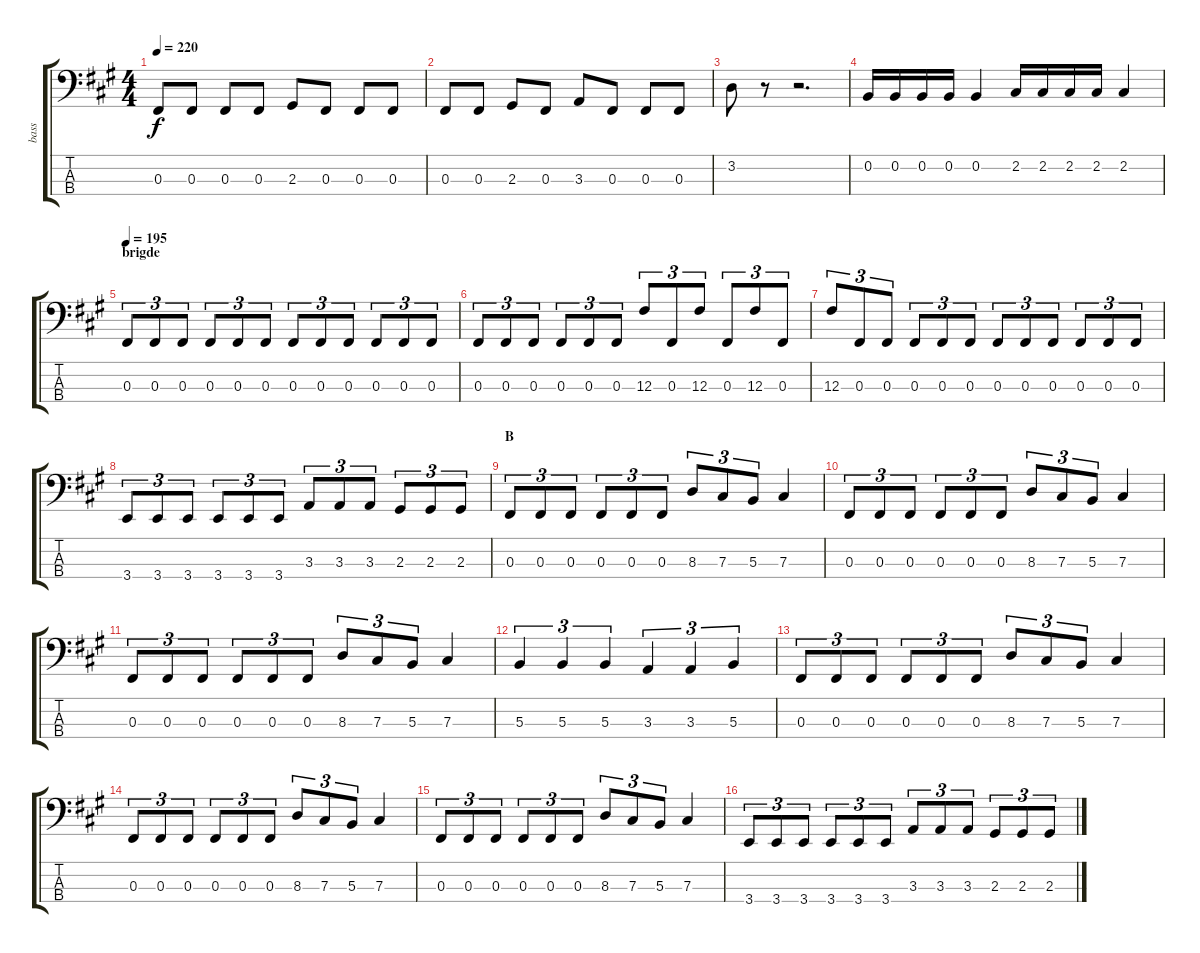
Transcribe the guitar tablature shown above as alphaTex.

\track ("bass" "bass") {instrument electricbasspick}
\staff {score tabs}
\tuning (E2 B1 Gb1 Db1) {hide}
\ts (4 4)
\tempo 220
\clef f4
\ks a
0.3.8{dy f} 0.3.8 0.3.8 0.3.8 2.3.8 0.3.8 0.3.8 0.3.8 |
0.3.8 0.3.8 2.3.8 0.3.8 3.3.8 0.3.8 0.3.8 0.3.8 |
3.2.8 r.8 r.2{d} |
0.2.16 0.2.16 0.2.16 0.2.16 0.2.4 2.2.16 2.2.16 2.2.16 2.2.16 2.2.4 |
\section ("" "brigde")
\tempo 195
0.3.8{tu (3 2)} 0.3.8{tu (3 2)} 0.3.8{tu (3 2)} 0.3.8{tu (3 2)} 0.3.8{tu (3 2)} 0.3.8{tu (3 2)} 0.3.8{tu (3 2)} 0.3.8{tu (3 2)} 0.3.8{tu (3 2)} 0.3.8{tu (3 2)} 0.3.8{tu (3 2)} 0.3.8{tu (3 2)} |
0.3.8{tu (3 2)} 0.3.8{tu (3 2)} 0.3.8{tu (3 2)} 0.3.8{tu (3 2)} 0.3.8{tu (3 2)} 0.3.8{tu (3 2)} 12.3.8{tu (3 2)} 0.3.8{tu (3 2)} 12.3.8{tu (3 2)} 0.3.8{tu (3 2)} 12.3.8{tu (3 2)} 0.3.8{tu (3 2)} |
12.3.8{tu (3 2)} 0.3.8{tu (3 2)} 0.3.8{tu (3 2)} 0.3.8{tu (3 2)} 0.3.8{tu (3 2)} 0.3.8{tu (3 2)} 0.3.8{tu (3 2)} 0.3.8{tu (3 2)} 0.3.8{tu (3 2)} 0.3.8{tu (3 2)} 0.3.8{tu (3 2)} 0.3.8{tu (3 2)} |
3.4.8{tu (3 2)} 3.4.8{tu (3 2)} 3.4.8{tu (3 2)} 3.4.8{tu (3 2)} 3.4.8{tu (3 2)} 3.4.8{tu (3 2)} 3.3.8{tu (3 2)} 3.3.8{tu (3 2)} 3.3.8{tu (3 2)} 2.3.8{tu (3 2)} 2.3.8{tu (3 2)} 2.3.8{tu (3 2)} |
\section ("" "B")
0.3.8{tu (3 2)} 0.3.8{tu (3 2)} 0.3.8{tu (3 2)} 0.3.8{tu (3 2)} 0.3.8{tu (3 2)} 0.3.8{tu (3 2)} 8.3.8{tu (3 2)} 7.3.8{tu (3 2)} 5.3.8{tu (3 2)} 7.3.4 |
0.3.8{tu (3 2)} 0.3.8{tu (3 2)} 0.3.8{tu (3 2)} 0.3.8{tu (3 2)} 0.3.8{tu (3 2)} 0.3.8{tu (3 2)} 8.3.8{tu (3 2)} 7.3.8{tu (3 2)} 5.3.8{tu (3 2)} 7.3.4 |
0.3.8{tu (3 2)} 0.3.8{tu (3 2)} 0.3.8{tu (3 2)} 0.3.8{tu (3 2)} 0.3.8{tu (3 2)} 0.3.8{tu (3 2)} 8.3.8{tu (3 2)} 7.3.8{tu (3 2)} 5.3.8{tu (3 2)} 7.3.4 |
5.3.4{tu (3 2)} 5.3.4{tu (3 2)} 5.3.4{tu (3 2)} 3.3.4{tu (3 2)} 3.3.4{tu (3 2)} 5.3.4{tu (3 2)} |
0.3.8{tu (3 2)} 0.3.8{tu (3 2)} 0.3.8{tu (3 2)} 0.3.8{tu (3 2)} 0.3.8{tu (3 2)} 0.3.8{tu (3 2)} 8.3.8{tu (3 2)} 7.3.8{tu (3 2)} 5.3.8{tu (3 2)} 7.3.4 |
0.3.8{tu (3 2)} 0.3.8{tu (3 2)} 0.3.8{tu (3 2)} 0.3.8{tu (3 2)} 0.3.8{tu (3 2)} 0.3.8{tu (3 2)} 8.3.8{tu (3 2)} 7.3.8{tu (3 2)} 5.3.8{tu (3 2)} 7.3.4 |
0.3.8{tu (3 2)} 0.3.8{tu (3 2)} 0.3.8{tu (3 2)} 0.3.8{tu (3 2)} 0.3.8{tu (3 2)} 0.3.8{tu (3 2)} 8.3.8{tu (3 2)} 7.3.8{tu (3 2)} 5.3.8{tu (3 2)} 7.3.4 |
3.4.8{tu (3 2)} 3.4.8{tu (3 2)} 3.4.8{tu (3 2)} 3.4.8{tu (3 2)} 3.4.8{tu (3 2)} 3.4.8{tu (3 2)} 3.3.8{tu (3 2)} 3.3.8{tu (3 2)} 3.3.8{tu (3 2)} 2.3.8{tu (3 2)} 2.3.8{tu (3 2)} 2.3.8{tu (3 2)}
